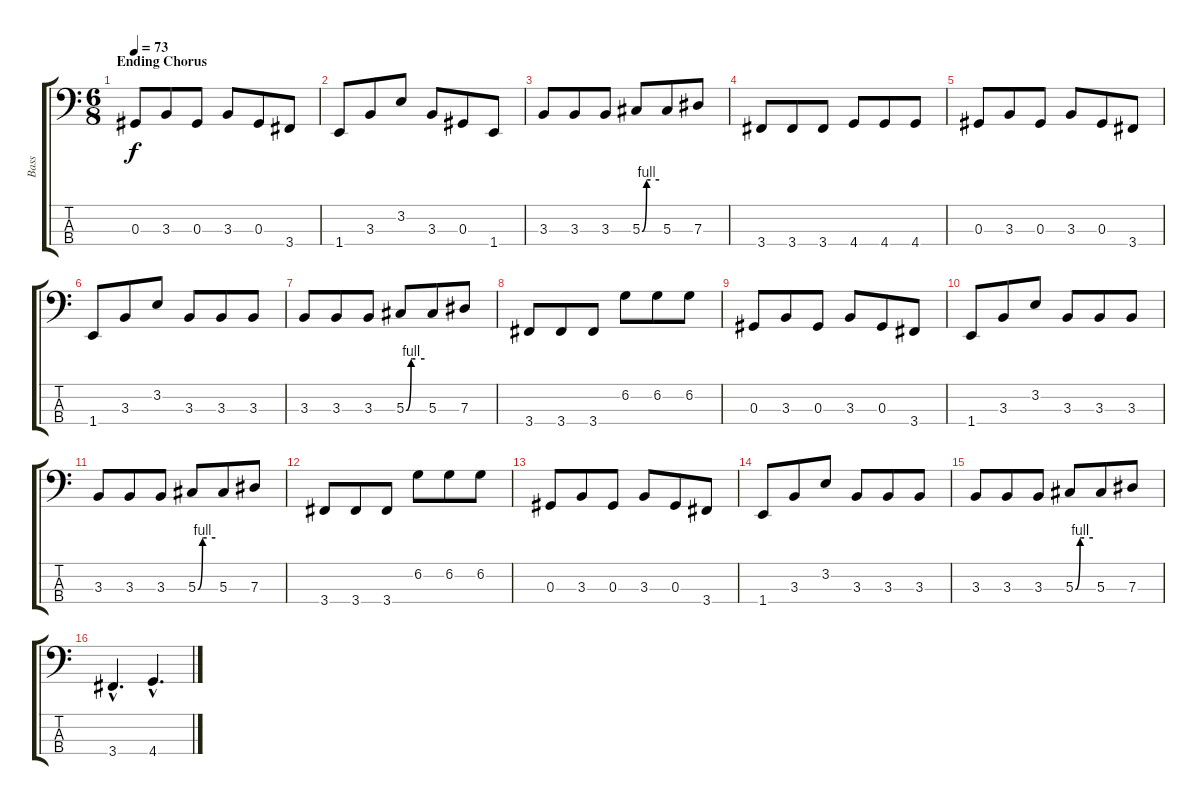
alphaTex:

\track ("Bass" "Bass") {instrument acousticguitarnylon}
\staff {score tabs}
\tuning (Gb2 Db2 Ab1 Eb1) {hide}
\ts (6 8)
\section ("" "Ending Chorus")
\tempo 73
\clef f4
\ks c
0.3.8{dy f} 3.3.8 0.3.8 3.3.8 0.3.8 3.4.8 |
1.4.8 3.3.8 3.2.8 3.3.8 0.3.8 1.4.8 |
3.3.8 3.3.8 3.3.8 5.3{be (custom 0 0 16 4 20 4 30 4 60 4)}.8 5.3.8 7.3.8 |
3.4.8 3.4.8 3.4.8 4.4.8 4.4.8 4.4.8 |
0.3.8 3.3.8 0.3.8 3.3.8 0.3.8 3.4.8 |
1.4.8 3.3.8 3.2.8 3.3.8 3.3.8 3.3.8 |
3.3.8 3.3.8 3.3.8 5.3{be (custom 0 0 16 4 20 4 30 4 60 4)}.8 5.3.8 7.3.8 |
3.4.8 3.4.8 3.4.8 6.2.8 6.2.8 6.2.8 |
0.3.8 3.3.8 0.3.8 3.3.8 0.3.8 3.4.8 |
1.4.8 3.3.8 3.2.8 3.3.8 3.3.8 3.3.8 |
3.3.8 3.3.8 3.3.8 5.3{be (custom 0 0 16 4 20 4 30 4 60 4)}.8 5.3.8 7.3.8 |
3.4.8 3.4.8 3.4.8 6.2.8 6.2.8 6.2.8 |
0.3.8 3.3.8 0.3.8 3.3.8 0.3.8 3.4.8 |
1.4.8 3.3.8 3.2.8 3.3.8 3.3.8 3.3.8 |
3.3.8 3.3.8 3.3.8 5.3{be (custom 0 0 16 4 20 4 30 4 60 4)}.8 5.3.8 7.3.8 |
3.4{hac}.4{d} 4.4{hac}.4{d}
